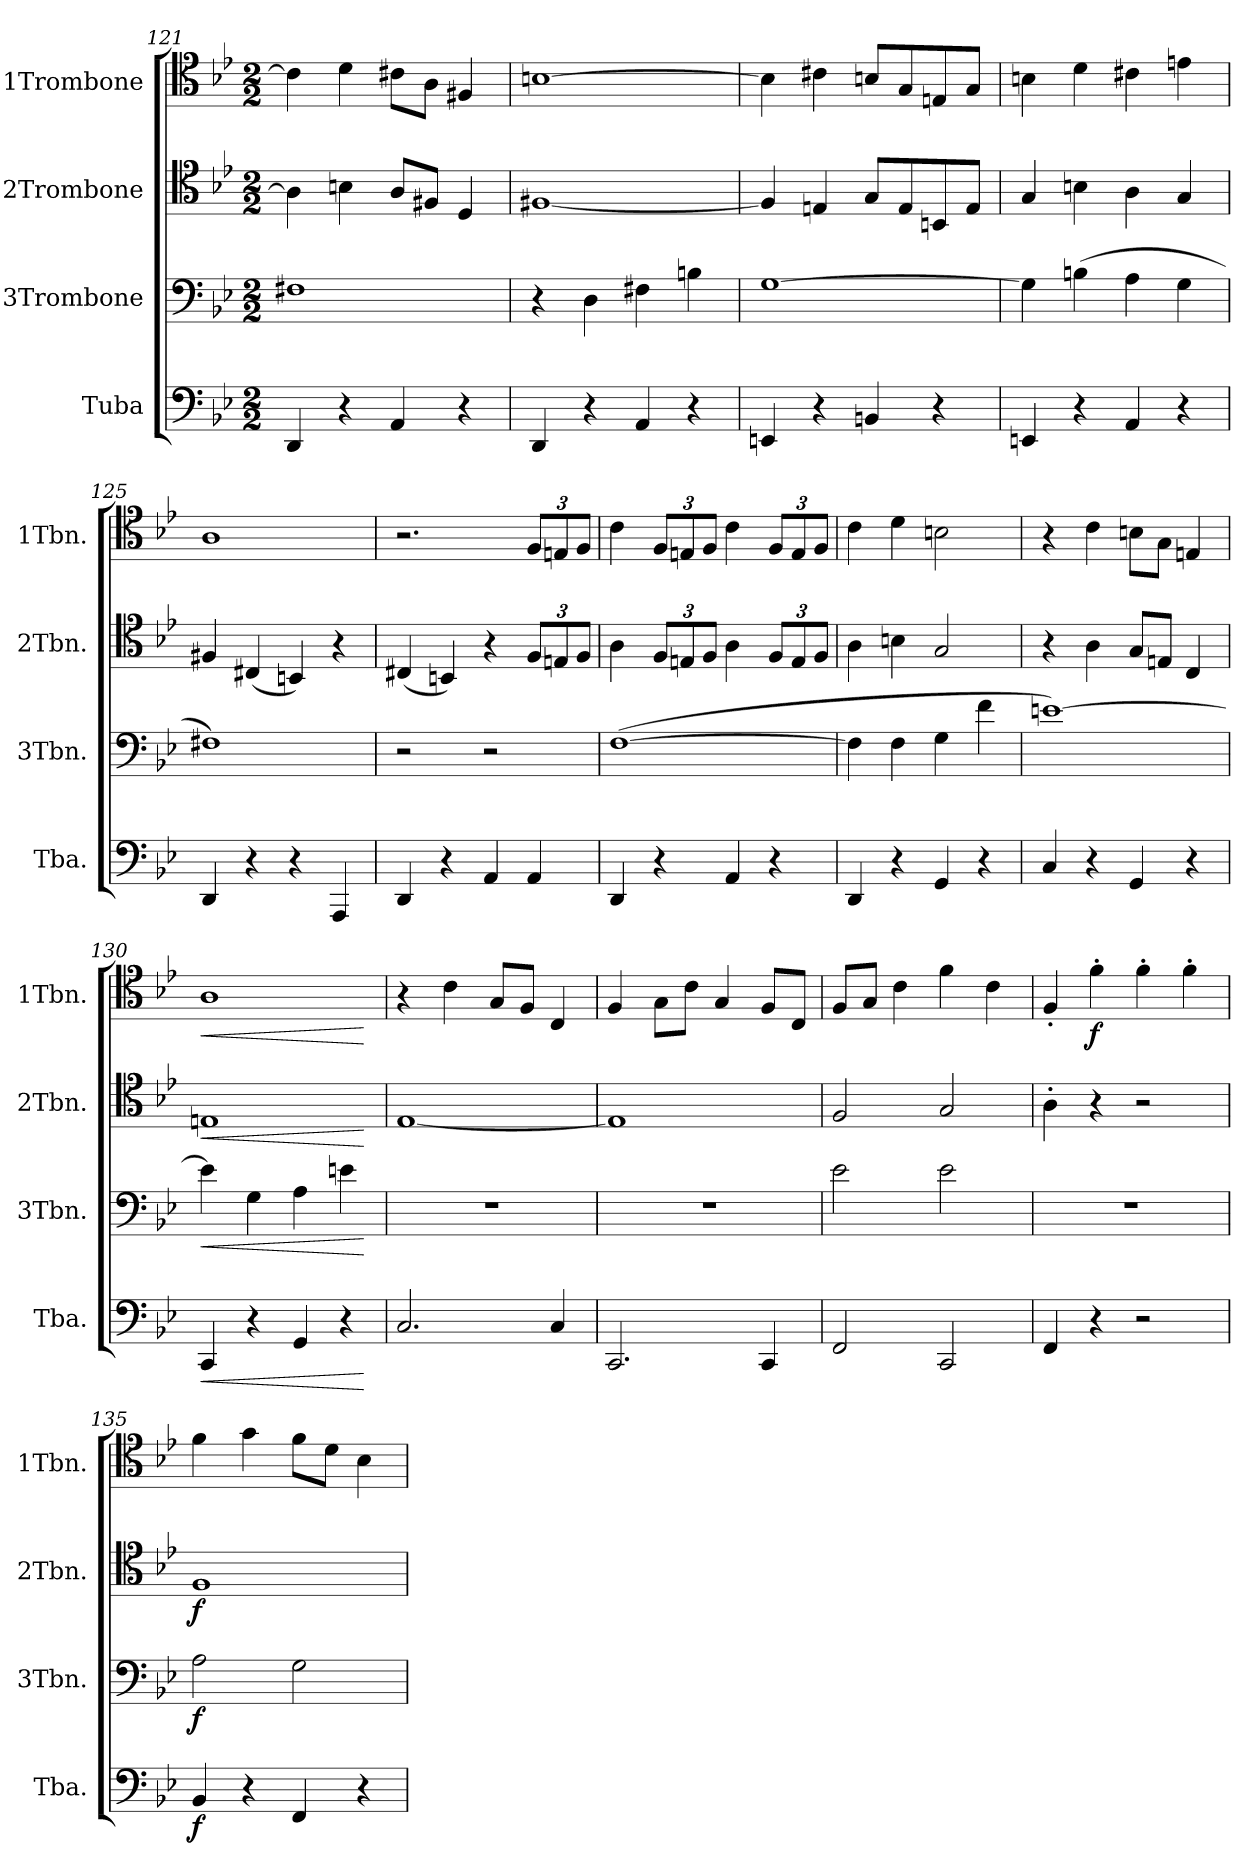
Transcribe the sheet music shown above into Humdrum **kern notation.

**kern	**dynam	**kern	**dynam	**kern	**dynam	**kern	**dynam
*part4	*part4	*part3	*part3	*part2	*part2	*part1	*part1
*staff4	*staff4	*staff3	*staff3	*staff2	*staff2	*staff1	*staff1
*I"Tuba	*	*I"3Trombone	*	*I"2Trombone	*	*I"1Trombone	*
*I'Tba.	*	*I'3Tbn.	*	*I'2Tbn.	*	*I'1Tbn.	*
*clefF4	*	*clefF4	*	*clefC4	*	*clefC4	*
*k[b-e-]	*	*k[b-e-]	*	*k[b-e-]	*	*k[b-e-]	*
*M2/2	*	*M2/2	*	*M2/2	*	*M2/2	*
=121	=121	=121	=121	=121	=121	=121	=121
4DD/	.	1F#X	.	4A\]	.	4c#\]	.
4r	.	.	.	4Bn\	.	4d\	.
4AA/	.	.	.	8A/L	.	8c#X\L	.
.	.	.	.	8F#X/J	.	8A\J	.
4r	.	.	.	4D/	.	4F#X/	.
=122	=122	=122	=122	=122	=122	=122	=122
4DD/	.	4r	.	[1F#X	.	[1Bn	.
4r	.	4D\	.	.	.	.	.
4AA/	.	4F#X\	.	.	.	.	.
4r	.	4Bn\	.	.	.	.	.
=123	=123	=123	=123	=123	=123	=123	=123
4EEn/	.	[1G	.	4F#/]	.	4B\]	.
4r	.	.	.	4En/	.	4c#X\	.
4BBn/	.	.	.	8G/L	.	8Bn/L	.
.	.	.	.	8E/	.	8G/	.
4r	.	.	.	8BBn/	.	8En/	.
.	.	.	.	8E/J	.	8G/J	.
=124	=124	=124	=124	=124	=124	=124	=124
4EEn/	.	4G\]	.	4G/	.	4Bn\	.
4r	.	(4Bn\	.	4Bn\	.	4d\	.
4AA/	.	4A\	.	4A\	.	4c#X\	.
4r	.	4G\	.	4G/	.	4en\	.
=125	=125	=125	=125	=125	=125	=125	=125
4DD/	.	1F#X)	.	4F#X/	.	1A	.
4r	.	.	.	(4C#X/	.	.	.
4r	.	.	.	4BBn/)	.	.	.
4AAA/	.	.	.	4r	.	.	.
=126	=126	=126	=126	=126	=126	=126	=126
4DD/	.	2r	.	(4C#X/	.	2.r	.
4r	.	.	.	4BBn/)	.	.	.
4AA/	.	2r	.	4r	.	.	.
*	*	*	*	*Xbrackettup	*	*Xbrackettup	*
4AA/	.	.	.	12F/L	.	12F/L	.
.	.	.	.	12En/	.	12En/	.
.	.	.	.	12F/J	.	12F/J	.
=127	=127	=127	=127	=127	=127	=127	=127
4DD/	.	([1F	.	4A\	.	4c\	.
4r	.	.	.	12F/L	.	12F/L	.
.	.	.	.	12En/	.	12En/	.
.	.	.	.	12F/J	.	12F/J	.
4AA/	.	.	.	4A\	.	4c\	.
4r	.	.	.	12F/L	.	12F/L	.
.	.	.	.	12E/	.	12E/	.
.	.	.	.	12F/J	.	12F/J	.
=128	=128	=128	=128	=128	=128	=128	=128
4DD/	.	4F\]	.	4A\	.	4c\	.
4r	.	4F\	.	4Bn\	.	4d\	.
4GG/	.	4G\	.	2G/	.	2Bn\	.
4r	.	4f\	.	.	.	.	.
!!LO:LB:g=z
=129	=129	=129	=129	=129	=129	=129	=129
4C/	.	[1en)	.	4r	.	4r	.
4r	.	.	.	4A\	.	4c\	.
4GG/	.	.	.	8G/L	.	8Bn\L	.
.	.	.	.	8En/J	.	8G\J	.
4r	.	.	.	4C/	.	4En/	.
=130	=130	=130	=130	=130	=130	=130	=130
!	!LO:HP:b	!	!LO:HP:b	!	!LO:HP:b	!	!LO:HP:b
4CC/	<	4e\]	<	1En	<	1A	<
4r	.	4G\	.	.	.	.	.
4GG/	.	4A\	.	.	.	.	.
4r	.	4en\	.	.	.	.	.
.	[	.	[	.	[	.	[
=131	=131	=131	=131	=131	=131	=131	=131
2.C/	.	1r	.	[1E-	.	4r	.
.	.	.	.	.	.	4c\	.
.	.	.	.	.	.	8G/L	.
.	.	.	.	.	.	8F/J	.
4C/	.	.	.	.	.	4C/	.
=132	=132	=132	=132	=132	=132	=132	=132
2.CC/	.	1r	.	1E-]	.	4F/	.
.	.	.	.	.	.	8G\L	.
.	.	.	.	.	.	8c\J	.
.	.	.	.	.	.	4G/	.
4CC/	.	.	.	.	.	8F/L	.
.	.	.	.	.	.	8C/J	.
=133	=133	=133	=133	=133	=133	=133	=133
2FF/	.	2e-\	.	2F/	.	8F/L	.
.	.	.	.	.	.	8G/J	.
.	.	.	.	.	.	4c\	.
2CC/	.	2e-\	.	2G/	.	4f\	.
.	.	.	.	.	.	4c\	.
=134	=134	=134	=134	=134	=134	=134	=134
4FF/	.	1r	.	4A'\	.	4F'/	.
!	!	!	!	!	!	!	!LO:DY:b
4r	.	.	.	4r	.	4f'\	f
2r	.	.	.	2r	.	4f'\	.
.	.	.	.	.	.	4f'\	.
=135	=135	=135	=135	=135	=135	=135	=135
!	!LO:DY:b	!	!LO:DY:b	!	!LO:DY:b	!	!
4BB-/	f	2A\	f	1F	f	4f\	.
4r	.	.	.	.	.	4g\	.
4FF/	.	2G\	.	.	.	8f\L	.
.	.	.	.	.	.	8d\J	.
4r	.	.	.	.	.	4B-\	.
=	=	=	=	=	=	=	=
*-	*-	*-	*-	*-	*-	*-	*-
